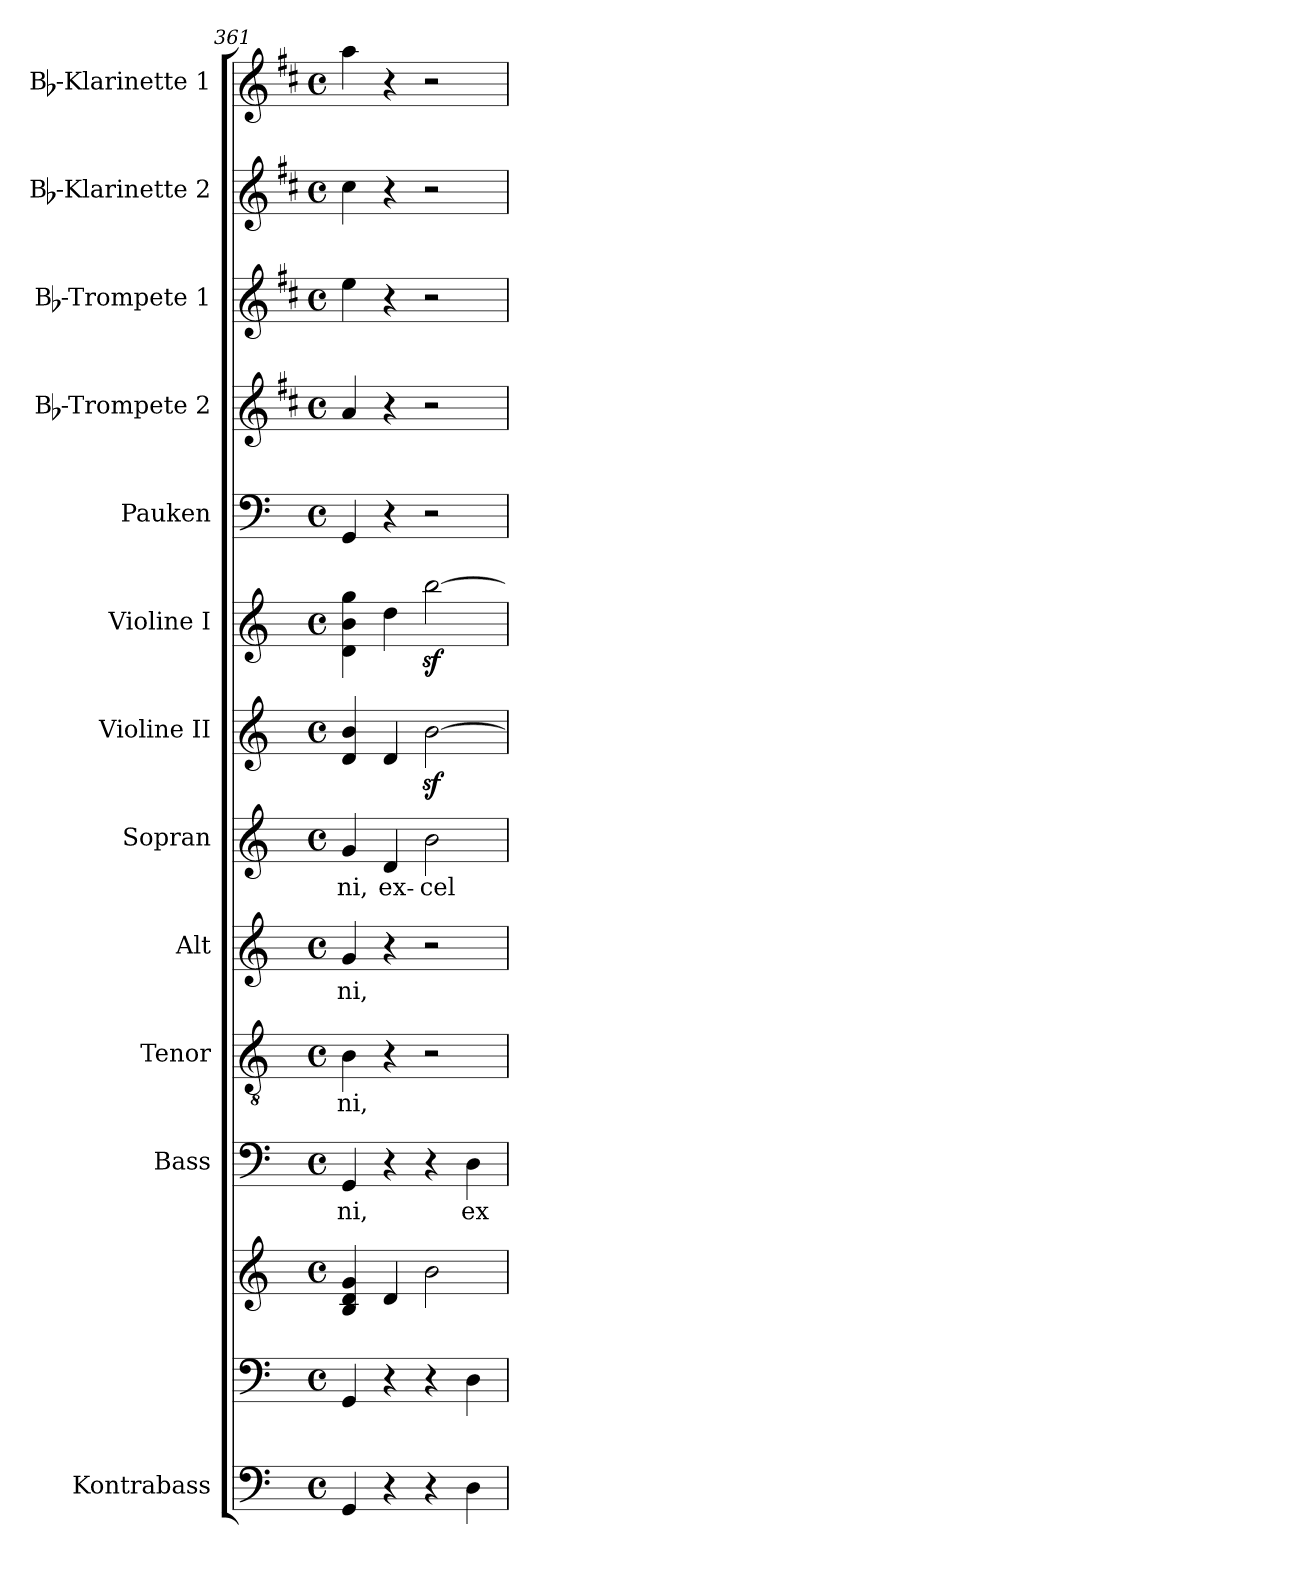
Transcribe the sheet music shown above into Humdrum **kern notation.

**kern	**kern	**kern	**kern	**text	**kern	**text	**kern	**text	**kern	**text	**kern	**kern	**kern	**kern	**kern	**kern	**kern
*part13	*part12	*part12	*part11	*part11	*part10	*part10	*part9	*part9	*part8	*part8	*part7	*part6	*part5	*part4	*part3	*part2	*part1
*staff14	*staff13	*staff12	*staff11	*staff11	*staff10	*staff10	*staff9	*staff9	*staff8	*staff8	*staff7	*staff6	*staff5	*staff4	*staff3	*staff2	*staff1
*I"Kontrabass	*	*	*I"Bass	*	*I"Tenor	*	*I"Alt	*	*I"Sopran	*	*I"Violine II	*I"Violine I	*I"Pauken	*I"Bb-Trompete 2	*I"Bb-Trompete 1	*I"Bb-Klarinette 2	*I"Bb-Klarinette 1
*I'Kb.	*	*	*I'B.	*	*I'T.	*	*I'A.	*	*I'S.	*	*I'Vl. II	*I'Vl. I	*I'Pk.	*I'Bb Trp. 2	*I'Bb Trp. 1	*I'Bb Kl. 2	*I'Bb Kl. 1
*clefF4	*clefF4	*clefG2	*clefF4	*	*clefGv2	*	*clefG2	*	*clefG2	*	*clefG2	*clefG2	*clefF4	*clefG2	*clefG2	*clefG2	*clefG2
*ITrd7c12	*	*	*	*	*	*	*	*	*	*	*	*	*	*ITrd1c2	*ITrd1c2	*ITrd1c2	*ITrd1c2
*k[]	*k[]	*k[]	*k[]	*	*k[]	*	*k[]	*	*k[]	*	*k[]	*k[]	*k[]	*k[]	*k[]	*k[]	*k[]
*C:	*C:	*C:	*C:	*	*C:	*	*C:	*	*C:	*	*C:	*C:	*C:	*C:	*C:	*C:	*C:
*M4/4	*M4/4	*M4/4	*M4/4	*	*M4/4	*	*M4/4	*	*M4/4	*	*M4/4	*M4/4	*M4/4	*M4/4	*M4/4	*M4/4	*M4/4
*met(c)	*met(c)	*met(c)	*met(c)	*	*met(c)	*	*met(c)	*	*met(c)	*	*met(c)	*met(c)	*met(c)	*met(c)	*met(c)	*met(c)	*met(c)
=361	=361	=361	=361	=361	=361	=361	=361	=361	=361	=361	=361	=361	=361	=361	=361	=361	=361
!	!	!	!	!LO:LY:b	!	!LO:LY:b	!	!LO:LY:b	!	!LO:LY:b	!	!	!	!	!	!	!
4GGG/	4GG/	4B/ 4d/ 4g/	4GG/	-ni,	4B\	-ni,	4g/	-ni,	4g/	-ni,	4d/ 4b/	4d\ 4b\ 4gg\	4GG/	4g/	4dd\	4b\	4gg\
!	!	!	!	!	!	!	!	!	!	!LO:LY:b	!	!	!	!	!	!	!
4r	4r	4d/	4r	.	4r	.	4r	.	4d/	ex-	4d/	4dd\	4r	4r	4r	4r	4r
!	!	!	!	!	!	!	!	!	!	!LO:LY:b	!	!	!	!	!	!	!
4r	4r	2b\	4r	.	2r	.	2r	.	2b\	-cel-	[2bz<\	[2bbz<\	2r	2r	2r	2r	2r
!	!	!	!	!LO:LY:b	!	!	!	!	!	!	!	!	!	!	!	!	!
4DD\	4D\	.	4D\	ex-	.	.	.	.	.	.	.	.	.	.	.	.	.
=	=	=	=	=	=	=	=	=	=	=	=	=	=	=	=	=	=
*-	*-	*-	*-	*-	*-	*-	*-	*-	*-	*-	*-	*-	*-	*-	*-	*-	*-
